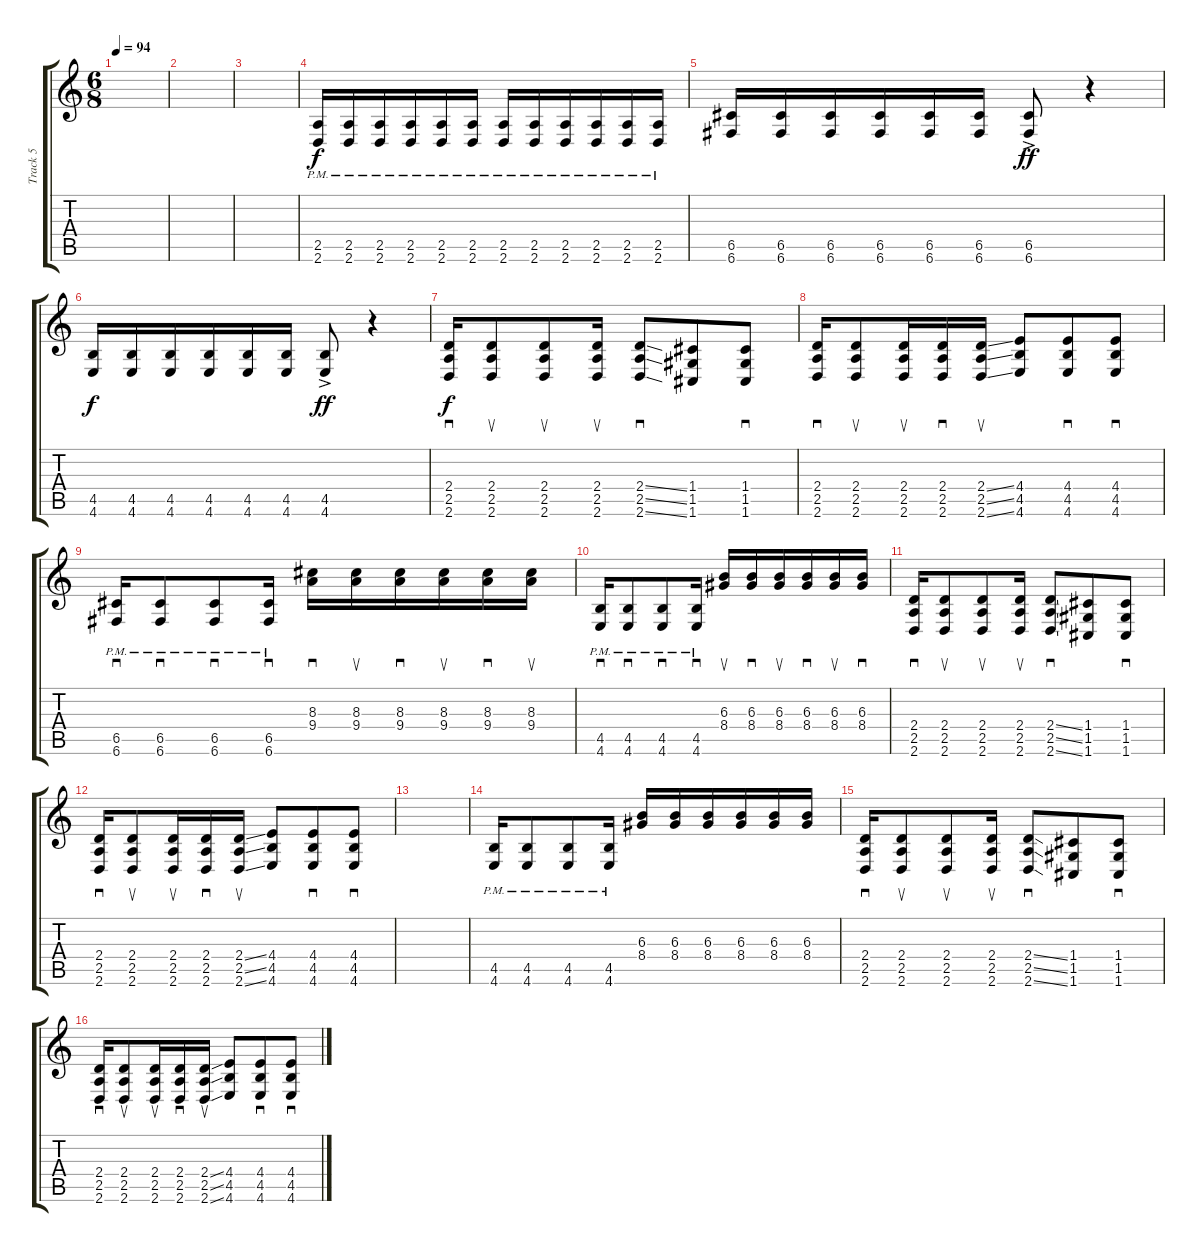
\track ("Track 5" "Track 5") {instrument distortionguitar}
\staff {score tabs}
\tuning (D4 A3 F3 C3 G2 C2) {hide}
\ts (6 8)
\tempo 94
\clef g2
\ks c
|
|
|
(2.5{pm} 2.6{pm}).16 (2.5{pm} 2.6{pm}).16 (2.5{pm} 2.6{pm}).16 (2.5{pm} 2.6{pm}).16 (2.5{pm} 2.6{pm}).16 (2.5{pm} 2.6{pm}).16 (2.5{pm} 2.6{pm}).16 (2.5{pm} 2.6{pm}).16 (2.5{pm} 2.6{pm}).16 (2.5{pm} 2.6{pm}).16 (2.5{pm} 2.6{pm}).16 (2.5{pm} 2.6{pm}).16 |
(6.5 6.6).16 (6.5 6.6).16 (6.5 6.6).16 (6.5 6.6).16 (6.5 6.6).16 (6.5 6.6).16 (6.5{ac} 6.6{ac}).8{dy ff} r.4 |
(4.5 4.6).16{dy f} (4.5 4.6).16 (4.5 4.6).16 (4.5 4.6).16 (4.5 4.6).16 (4.5 4.6).16 (4.5{ac} 4.6{ac}).8{dy ff} r.4 |
(2.4 2.5 2.6).16{sd dy f} (2.4 2.5 2.6).8{su} (2.4 2.5 2.6).8{su} (2.4 2.5 2.6).16{su} (2.4{ss} 2.5{ss} 2.6{ss}).8{sd} (1.4 1.5 1.6).8 (1.4 1.5 1.6).8{sd} |
(2.4 2.5 2.6).16{sd} (2.4 2.5 2.6).8{su} (2.4 2.5 2.6).16{su} (2.4 2.5 2.6).16{sd} (2.4{ss} 2.5{ss} 2.6{ss}).16{su} (4.4 4.5 4.6).8 (4.4 4.5 4.6).8{sd} (4.4 4.5 4.6).8{sd} |
(6.5{pm} 6.6{pm}).16{sd balance 8} (6.5{pm} 6.6{pm}).8{sd} (6.5{pm} 6.6{pm}).8{sd} (6.5{pm} 6.6{pm}).16{sd} (8.3 9.4).16{sd} (8.3 9.4).16{su} (8.3 9.4).16{sd} (8.3 9.4).16{su} (8.3 9.4).16{sd} (8.3 9.4).16{su} |
(4.5{pm} 4.6{pm}).16{sd} (4.5{pm} 4.6{pm}).8{sd} (4.5{pm} 4.6{pm}).8{sd} (4.5{pm} 4.6{pm}).16{sd} (6.3 8.4).16{su} (6.3 8.4).16{sd} (6.3 8.4).16{su} (6.3 8.4).16{sd} (6.3 8.4).16{su} (6.3 8.4).16{sd} |
(2.4 2.5 2.6).16{sd} (2.4 2.5 2.6).8{su} (2.4 2.5 2.6).8{su} (2.4 2.5 2.6).16{su} (2.4{ss} 2.5{ss} 2.6{ss}).8{sd} (1.4 1.5 1.6).8 (1.4 1.5 1.6).8{sd} |
(2.4 2.5 2.6).16{sd} (2.4 2.5 2.6).8{su} (2.4 2.5 2.6).16{su} (2.4 2.5 2.6).16{sd} (2.4{ss} 2.5{ss} 2.6{ss}).16{su} (4.4 4.5 4.6).8 (4.4 4.5 4.6).8{sd} (4.4 4.5 4.6).8{sd} |
|
(4.5{pm} 4.6{pm}).16{balance 8} (4.5{pm} 4.6{pm}).8 (4.5{pm} 4.6{pm}).8 (4.5{pm} 4.6{pm}).16 (6.3 8.4).16 (6.3 8.4).16 (6.3 8.4).16 (6.3 8.4).16 (6.3 8.4).16 (6.3 8.4).16 |
(2.4 2.5 2.6).16{sd} (2.4 2.5 2.6).8{su} (2.4 2.5 2.6).8{su} (2.4 2.5 2.6).16{su} (2.4{ss} 2.5{ss} 2.6{ss}).8{sd} (1.4 1.5 1.6).8 (1.4 1.5 1.6).8{sd} |
(2.4 2.5 2.6).16{sd} (2.4 2.5 2.6).8{su} (2.4 2.5 2.6).16{su} (2.4 2.5 2.6).16{sd} (2.4{ss} 2.5{ss} 2.6{ss}).16{su} (4.4 4.5 4.6).8 (4.4 4.5 4.6).8{sd} (4.4 4.5 4.6).8{sd}
